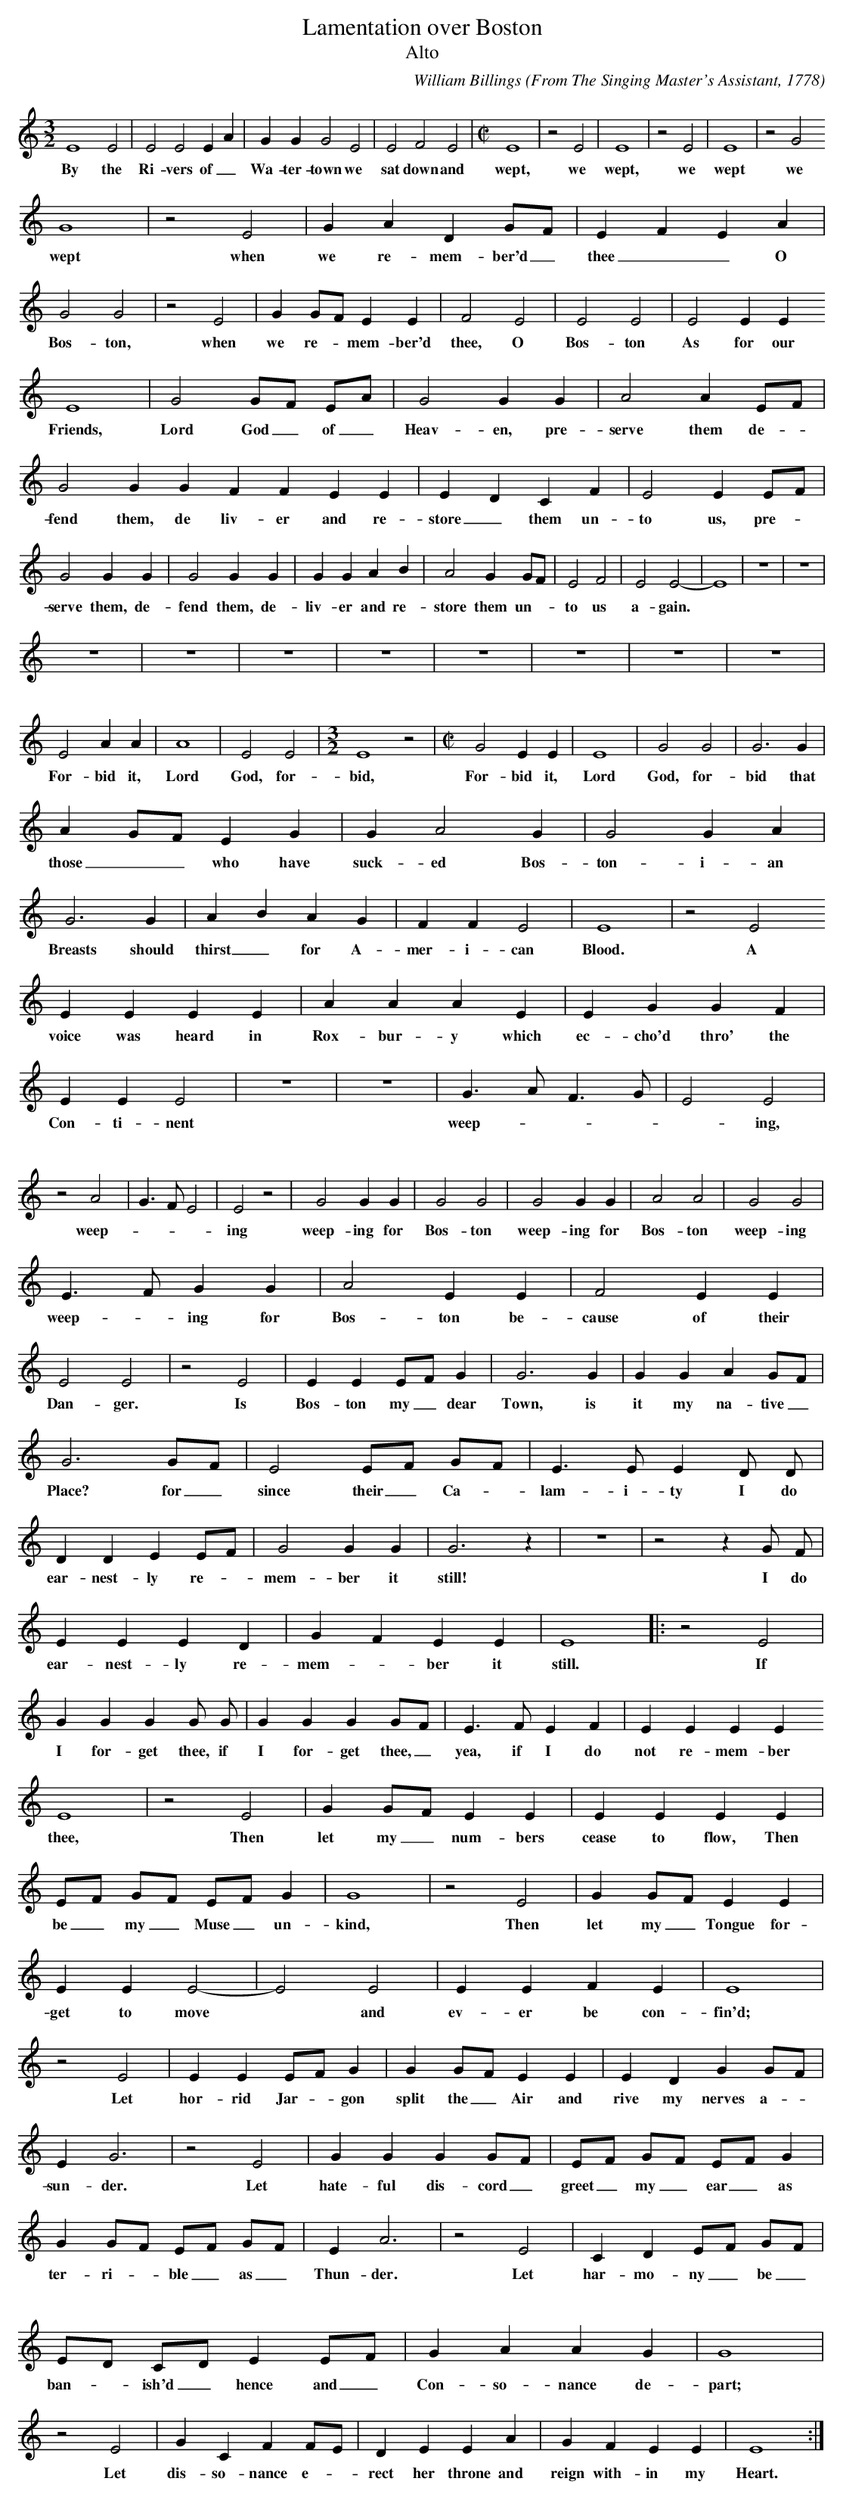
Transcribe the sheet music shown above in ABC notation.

X:1
T:Lamentation over Boston
T:Alto
C: William Billings
O: From The Singing Master's Assistant, 1778
L:1/4
M:3/2
K:A minor
E4 E2 | E2 E2 EA | G G G2 E2 | E2 F2 E2 | [M:C|]  [L:1/4] E4 | z2 E2| E4 | z2 E2 | E4 | z2 G2
w:By the Ri- vers of _ Wa- ter- town we sat down and wept, we wept, we wept we
G4 | z2 E2 | G A D G/F/ | EFE A | G2 G2 | z2 E2 | G G/F/ E E | F2 E2 | E2 E2 | E2 E E
w:wept when we re- mem- ber'd _ thee _ _ O Bos- ton, when we re- * mem- ber'd thee, O Bos- ton As for our
E4 | G2 G/F/ E/A/ | G2 G G | A2 A E/F/ | G2 G G F F  E E | ED C F | E2 E E/F/ |
w:Friends, Lord God _ of _ Heav- en, pre- serve them de- * fend them, de liv- er and re- store _ them un- to us, pre- *
G2 G G | G2 G G | G G A B | A2 G G/F/ | E2 F2 | E2 E2-  | E4 | z4 | z4 |
w:serve them, de- fend them, de- liv- er and re- store them un- * to us a- gain. *
z4 | z4 | z4 | z4 | z4 | z4 | z4 | z4 |
E2 A A | A4 | E2 E2 | [M:3/2] E4 z2 | [M:C|][L:1/4]G2 E E | E4 | G2 G2 | G3 G |
w:For- bid it, Lord God, for- bid, For- bid it, Lord God, for- bid that
AG/F/ E G | G A2 G | G2 G A | G3 G | AB A G | F F E2 | E4 | z2 E2
w: those _ _ who have suck- ed Bos- ton- i- an Breasts should thirst _ for A- mer- i- can Blood. A
E E E E | A A A E  | E G G F | E E E2 | z4 | z4 | G > A F > G | E2 E2 |
w:voice was heard in Rox- bur- y which ec- cho'd thro' the Con- ti- nent weep- *    _ _ _ ing,
z2 A2 | G > F E2 | E2 z2 | G2 G  G | G2 G2 | G2 G G | A2 A2 | G2 G2 |
w:weep- * _ _ ing weep- ing for Bos- ton weep- ing for Bos- ton weep- ing
E> F G G | A2 E E | F2 E E | E2 E2 | z2 E2 | E E E/F/  G | G3 G | G G A G/F/ |
w:weep- * ing for Bos- ton be- cause of their Dan- ger. Is Bos- ton my _ dear Town, is it my na- tive _
G3 G/F/ | E2 E/F/ G/F/ | E > E E D/ D/ | D D E E/F/ | G2 G G | G3 z | z4 | z2 z G/ F/ |
w:Place? for _ since their _ Ca- * lam- i- ty I do ear- nest- ly re- * mem- ber it still! I do
E E E D | GF E E | E4 |: z2 E2 | G G G G/ G/ | G G G G/F/ | E > F E F | E E E E
w:ear- nest- ly re- mem- * ber it still.  If I for- get thee,  if I for- get thee, _ yea, if I do not re- mem- ber
E4 | z2 E2 | G G/F/ E E | E E E E | E/F/ G/F/ E/F/ G | G4 | z2 E2 | G G/F/ E E |
w:thee, Then let my _  num- bers cease to flow, Then be _ my _ Muse _ un- kind, Then let my _ Tongue for-
E E E2-|E2 E2 | E E F E | E4 | z2 E2 | E E E/F/ G | G G/F/ E E | E D G G/F/ |
w:get to move * and ev- er be con- fin'd; Let hor- rid Jar- * gon split the _ Air and rive my nerves a- *
E G3 | z2 E2 | G G G G/F/ | E/F/ G/F/ E/F/ G | G G/F/ E/F/ G/F/ | E A3 | z2 E2 | C D E/F/ G/F/ |
w:sun- der. Let hate- ful dis- cord _ greet  _ my _ ear _ as ter- ri- * ble _ as _ Thun- der. Let har- mo- ny _ be _
E/D/ C/D/ E E/F/ | G A A G | G4 | z2 E2 | G C F F/E/ | D E E A | G F E E | E4 :|
w: ban- * ish'd _ hence and _ Con- so- nance de- part; Let dis- so- nance e- * rect her throne and reign with- in my Heart.
